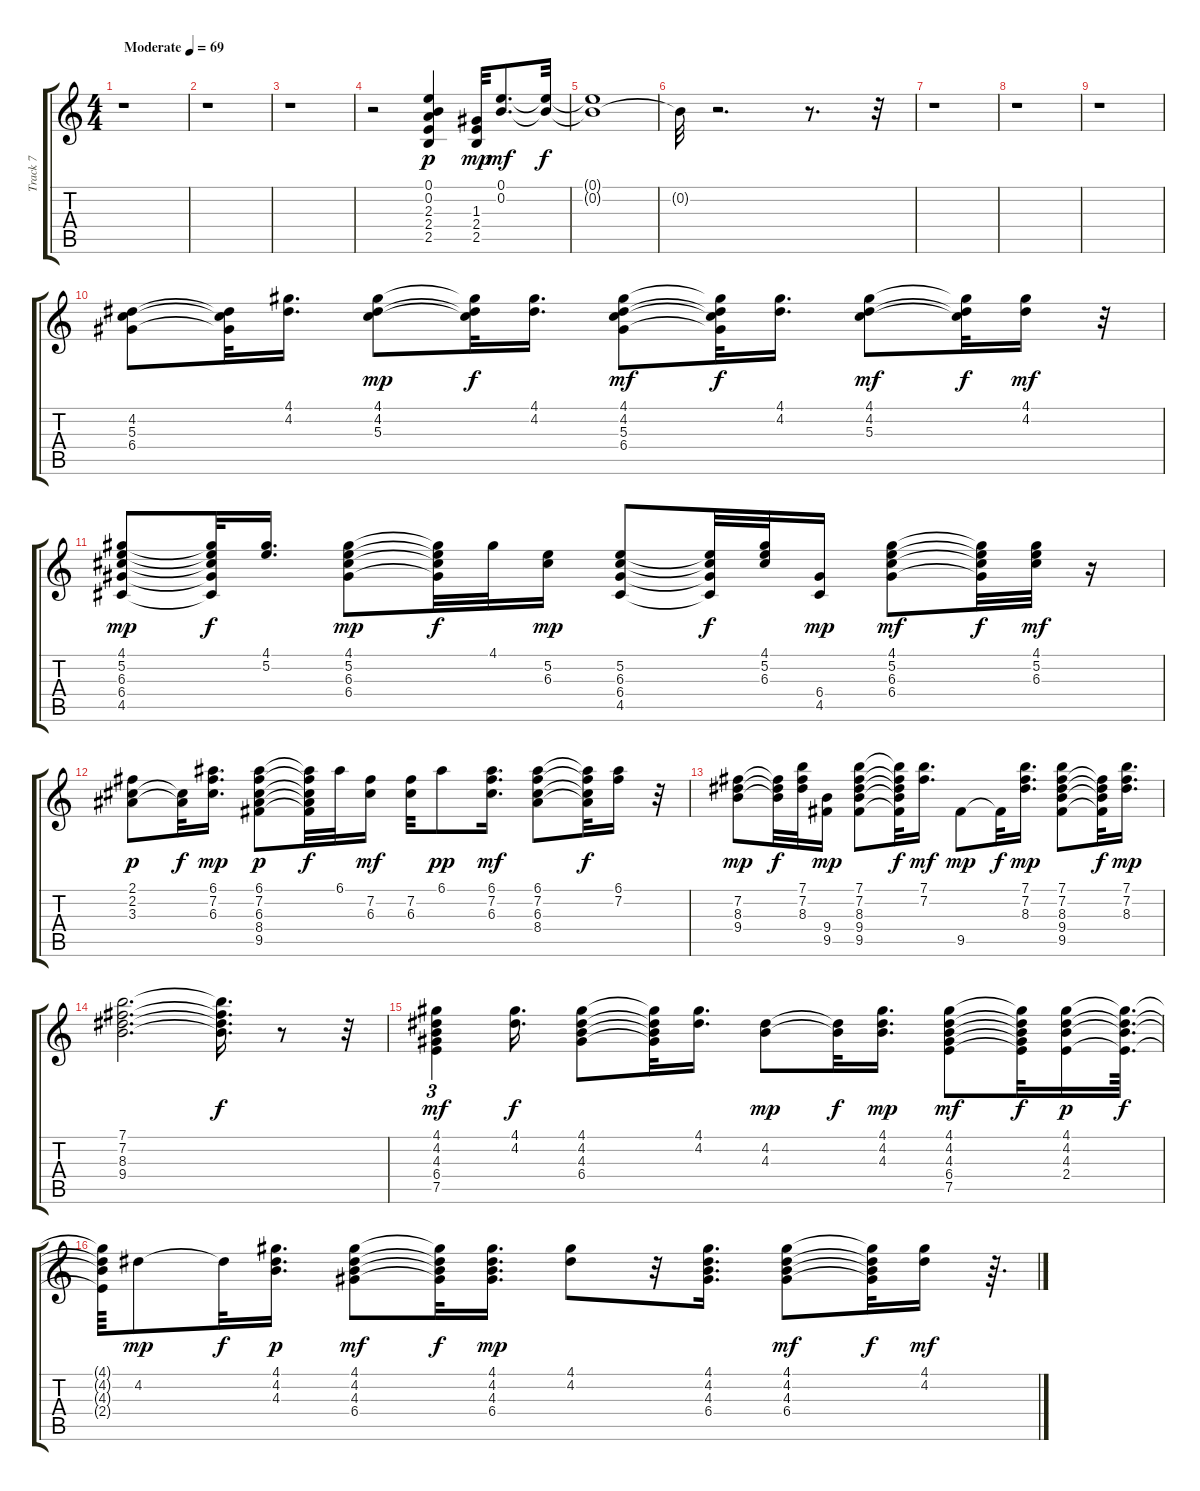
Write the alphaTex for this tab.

\track ("Track 7" "Track 7") {instrument acousticguitarsteel}
\staff {score tabs}
\tuning (E4 B3 G3 D3 A2 E2) {hide}
\ts (4 4)
\tempo (69 "Moderate")
\clef g2
\ks c
r.1{dy p instrument acousticguitarsteel} |
r.1 |
r.1 |
r.2 (0.1 0.2 2.3 2.4 2.5).4 (1.3 2.4 2.5).32{dy mp} (0.1 0.2).8{d dy mf} (0.1{t} 0.2{t}).32{dy f} |
(0.1{t} 0.2{t}).1 |
0.2{t}.32 r.2{d} r.8{d} r.32 |
r.1 |
r.1 |
r.1 |
(4.2 5.3 6.4).8 (4.2{t} 5.3{t} 6.4{t}).32 (4.1 4.2).16{d} (4.1 4.2 5.3).8{dy mp} (4.1{t} 4.2{t} 5.3{t}).32{dy f} (4.1 4.2).16{d} (4.1 4.2 5.3 6.4).8{dy mf} (4.1{t} 4.2{t} 5.3{t} 6.4{t}).32{dy f} (4.1 4.2).16{d} (4.1 4.2 5.3).8{dy mf} (4.1{t} 4.2{t} 5.3{t}).32{dy f} (4.1 4.2).16{dy mf} r.32 |
(4.1 5.2 6.3 6.4 4.5).8{dy mp} (4.1{t} 5.2{t} 6.3{t} 6.4{t} 4.5{t}).32{dy f} (4.1 5.2).16{d} (4.1 5.2 6.3 6.4).8{dy mp} (4.1{t} 5.2{t} 6.3{t} 6.4{t}).32{dy f} 4.1.32 (5.2 6.3).16{dy mp} (5.2 6.3 6.4 4.5).8 (5.2{t} 6.3{t} 6.4{t} 4.5{t}).32{dy f} (4.1 5.2 6.3).32 (6.4 4.5).16{dy mp} (4.1 5.2 6.3 6.4).8{dy mf} (4.1{t} 5.2{t} 6.3{t} 6.4{t}).32{dy f} (4.1 5.2 6.3).32{dy mf} r.16 |
(2.1 2.2 3.3).8{dy p} (2.2{t} 3.3{t}).32{dy f} (6.1 7.2 6.3).16{d dy mp} (6.1 7.2 6.3 8.4 9.5).8{dy p} (6.1{t} 7.2{t} 6.3{t} 8.4{t} 9.5{t}).32{dy f} 6.1.32 (7.2 6.3).16{dy mf} (7.2 6.3).32 6.1.8{dy pp} (6.1 7.2 6.3).16{d dy mf} (6.1 7.2 6.3 8.4).8 (6.1{t} 7.2{t} 6.3{t} 8.4{t}).32{dy f} (6.1 7.2).16 r.32 |
(7.2 8.3 9.4).8{dy mp} (7.2{t} 8.3{t} 9.4{t}).32{dy f} (7.1 7.2 8.3).32 (9.4 9.5).16{dy mp} (7.1 7.2 8.3 9.4 9.5).8 (7.1{t} 7.2{t} 8.3{t} 9.4{t} 9.5{t}).32{dy f} (7.1 7.2).16{d dy mf} 9.5.8{dy mp} 9.5{t}.32{dy f} (7.1 7.2 8.3).16{d dy mp} (7.1 7.2 8.3 9.4 9.5).8 (7.2{t} 8.3{t} 9.4{t} 9.5{t}).32{dy f} (7.1 7.2 8.3).16{d dy mp} |
(7.1 7.2 8.3 9.4).2{d} (7.1{t} 7.2{t} 8.3{t} 9.4{t}).16{d dy f} r.8 r.32 |
(4.1 4.2 4.3 6.4 7.5).4{tu (3 2) dy mf} (4.1 4.2).16{d dy f} (4.1 4.2 4.3 6.4).8 (4.1{t} 4.2{t} 4.3{t} 6.4{t}).32 (4.1 4.2).16{d} (4.2 4.3).8{dy mp} (4.2{t} 4.3{t}).32{dy f} (4.1 4.2 4.3).16{d dy mp} (4.1 4.2 4.3 6.4 7.5).8{dy mf} (4.1{t} 4.2{t} 4.3{t} 6.4{t} 7.5{t}).32{dy f} (4.1 4.2 4.3 2.4).16{dy p} (4.1{t} 4.2{t} 4.3{t} 2.4{t}).64{d dy f} |
(4.1{t} 4.2{t} 4.3{t} 2.4{t}).64 4.2.8{dy mp} 4.2{t}.32{dy f} (4.1 4.2 4.3).16{d dy p} (4.1 4.2 4.3 6.4).8{dy mf} (4.1{t} 4.2{t} 4.3{t} 6.4{t}).32{dy f} (4.1 4.2 4.3 6.4).16{d dy mp} (4.1 4.2).8 r.32 (4.1 4.2 4.3 6.4).16{d} (4.1 4.2 4.3 6.4).8{dy mf} (4.1{t} 4.2{t} 4.3{t} 6.4{t}).32{dy f} (4.1 4.2).16{dy mf} r.64{d}
